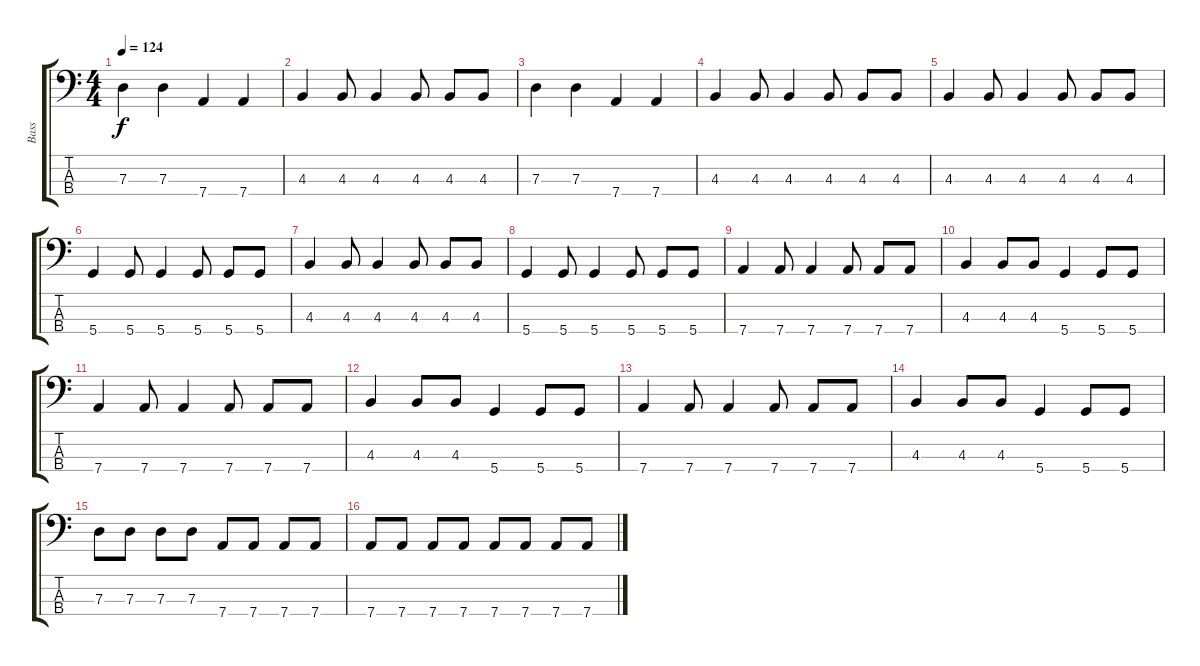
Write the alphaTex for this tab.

\track ("Bass" "Bass") {instrument electricbassfinger}
\staff {score tabs}
\tuning (F2 C2 G1 D1) {hide}
\ts (4 4)
\tempo 124
\clef f4
\ks c
7.3.4{dy f} 7.3.4 7.4.4 7.4.4 |
4.3.4 4.3.8 4.3.4 4.3.8 4.3.8 4.3.8 |
7.3.4 7.3.4 7.4.4 7.4.4 |
4.3.4 4.3.8 4.3.4 4.3.8 4.3.8 4.3.8 |
4.3.4 4.3.8 4.3.4 4.3.8 4.3.8 4.3.8 |
5.4.4 5.4.8 5.4.4 5.4.8 5.4.8 5.4.8 |
4.3.4 4.3.8 4.3.4 4.3.8 4.3.8 4.3.8 |
5.4.4 5.4.8 5.4.4 5.4.8 5.4.8 5.4.8 |
7.4.4 7.4.8 7.4.4 7.4.8 7.4.8 7.4.8 |
4.3.4 4.3.8 4.3.8 5.4.4 5.4.8 5.4.8 |
7.4.4 7.4.8 7.4.4 7.4.8 7.4.8 7.4.8 |
4.3.4 4.3.8 4.3.8 5.4.4 5.4.8 5.4.8 |
7.4.4 7.4.8 7.4.4 7.4.8 7.4.8 7.4.8 |
4.3.4 4.3.8 4.3.8 5.4.4 5.4.8 5.4.8 |
7.3.8 7.3.8 7.3.8 7.3.8 7.4.8 7.4.8 7.4.8 7.4.8 |
7.4.8 7.4.8 7.4.8 7.4.8 7.4.8 7.4.8 7.4.8 7.4.8
